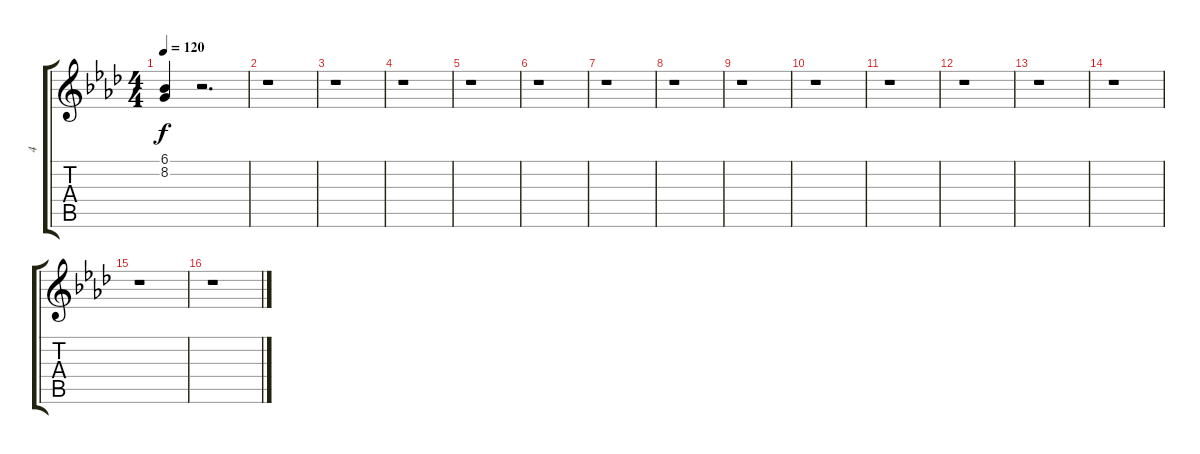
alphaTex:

\track ("4" "4") {instrument vibraphone}
\staff {score tabs}
\tuning (E4 B3 G3 D3 A2 E2) {hide}
\ts (4 4)
\tempo 120
\clef g2
\ks fminor
(6.1 8.2).4{dy f} r.2{d} |
r.1 |
r.1 |
r.1 |
r.1 |
r.1 |
r.1 |
r.1 |
r.1 |
r.1 |
r.1 |
r.1 |
r.1 |
r.1 |
r.1 |
r.1
